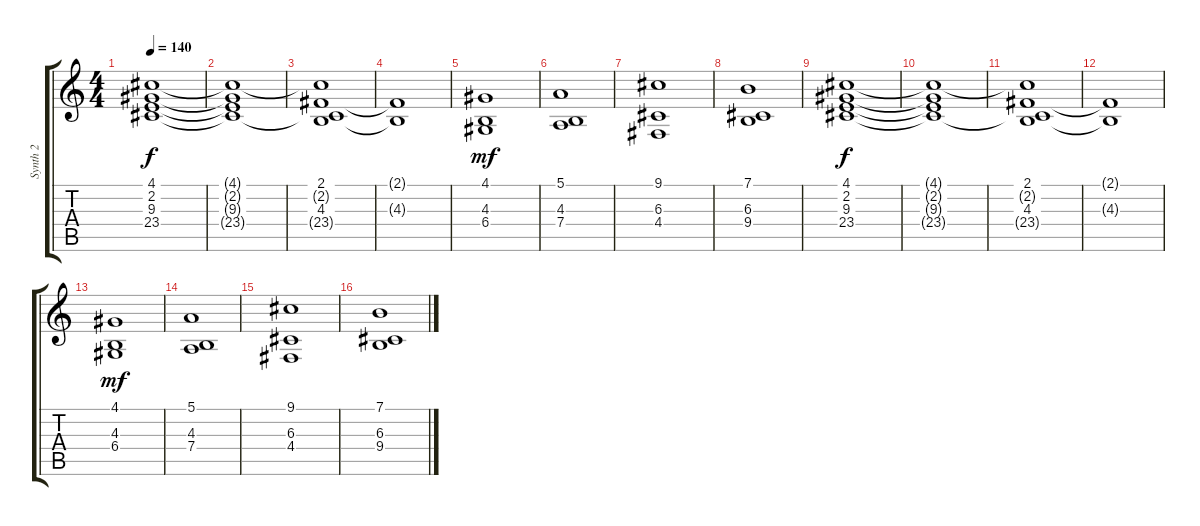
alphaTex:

\track ("Synth 2" "Synth 2") {instrument pad7halo}
\staff {score tabs}
\tuning (E4 B3 G3 D3 A2 E2) {hide}
\ts (4 4)
\tempo 140
\clef g2
\ks c
(4.1 2.2 9.3 23.4).1{dy f} |
(4.1{t} 2.2{t} 9.3{t} 23.4{t}).1 |
(2.1 2.2{t} 4.3 23.4{t}).1 |
(2.1{t} 4.3{t}).1 |
(4.1 4.3 6.4).1{dy mf} |
(5.1 4.3 7.4).1 |
(9.1 6.3 4.4).1 |
(7.1 6.3 9.4).1 |
(4.1 2.2 9.3 23.4).1{dy f} |
(4.1{t} 2.2{t} 9.3{t} 23.4{t}).1 |
(2.1 2.2{t} 4.3 23.4{t}).1 |
(2.1{t} 4.3{t}).1 |
(4.1 4.3 6.4).1{dy mf} |
(5.1 4.3 7.4).1 |
(9.1 6.3 4.4).1 |
(7.1 6.3 9.4).1
